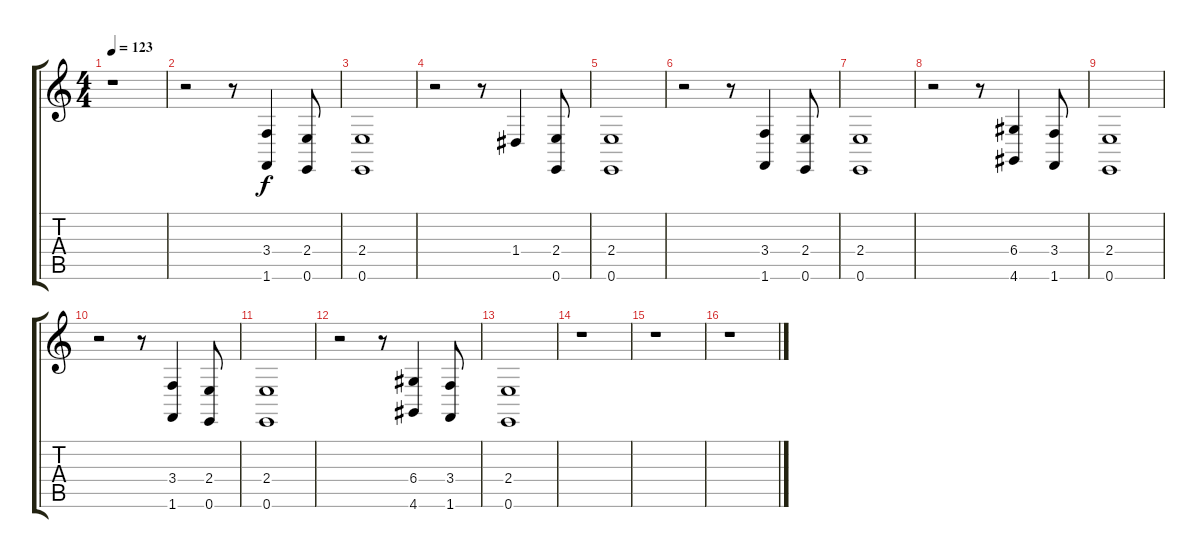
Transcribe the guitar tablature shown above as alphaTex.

\track "" {instrument timpani}
\staff {score tabs}
\tuning (E4 B3 G3 D3 A2 E2) {hide}
\ts (4 4)
\tempo 123
\clef g2
\ks c
r.1{dy f instrument timpani} |
r.2 r.8 (3.4 1.6).4 (2.4 0.6).8 |
(2.4 0.6).1 |
r.2 r.8 1.4.4 (2.4 0.6).8 |
(2.4 0.6).1 |
r.2 r.8 (3.4 1.6).4 (2.4 0.6).8 |
(2.4 0.6).1 |
r.2 r.8 (6.4 4.6).4 (3.4 1.6).8 |
(2.4 0.6).1 |
r.2 r.8 (3.4 1.6).4 (2.4 0.6).8 |
(2.4 0.6).1 |
r.2 r.8 (6.4 4.6).4 (3.4 1.6).8 |
(2.4 0.6).1 |
r.1 |
r.1 |
r.1
